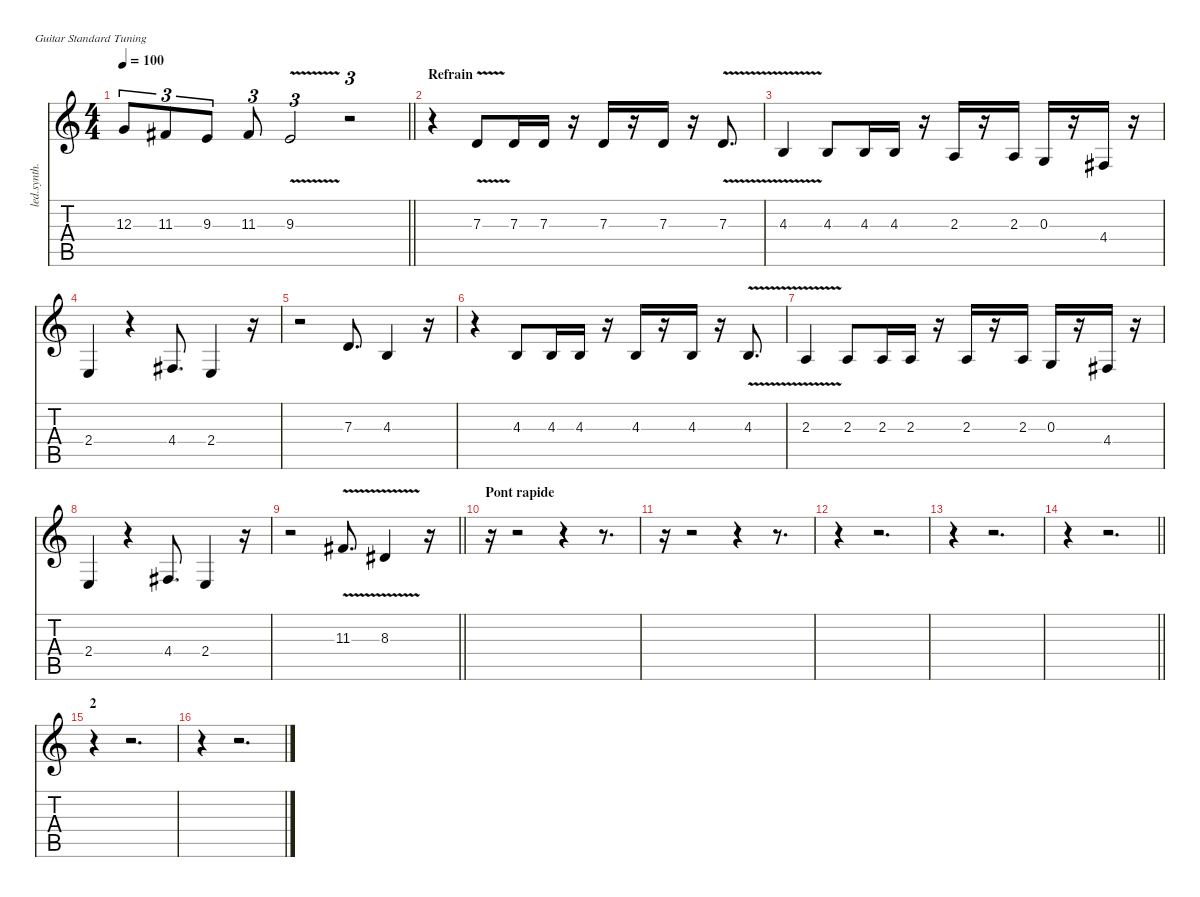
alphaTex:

\defaultSystemsLayout 4
\hideDynamics
\bracketExtendMode nobrackets
\otherSystemsTrackNameOrientation horizontal
\track ("Chant" "led.synth.") {instrument lead2sawtooth}
\staff {score tabs}
\tuning (E4 B3 G3 D3 A2 E2)
\ts (4 4)
\tempo 100
\clef g2
\barLineRight lightlight
\ks c
12.3.8{tu (3 2) dy f beam Up} 11.3{acc #}.8{tu (3 2) beam Up} 9.3.8{tu (3 2) beam Up} 11.3{acc #}.8{tu (3 2) beam Up} 9.3{v}.2{tu (3 2) beam Up} r.2{tu (3 2) beam Up} |
\section ("" "Refrain")
r.4{beam Down} 7.3{v}.8{beam Up} 7.3.16{beam Up} 7.3.16{beam Up} r.16{beam Up} 7.3.16{beam Up} r.16{beam Up} 7.3.16{beam Up} r.16{beam Up} 7.3{v}.8{d beam Up} |
4.3{v}.4{beam Up} 4.3.8{beam Up} 4.3.16{beam Up} 4.3.16{beam Up} r.16{beam Up} 2.3.16{beam Up} r.16{beam Up} 2.3.16{beam Up} 0.3.16{beam Up} r.16{beam Up} 4.4{acc #}.16{beam Up} r.16{beam Up} |
2.4.4{beam Up} r.4{beam Up} 4.4{acc #}.8{d beam Up} 2.4.4{beam Up} r.16{beam Up} |
r.2{beam Down} 7.3.8{d beam Up} 4.3.4{beam Up} r.16{beam Up} |
r.4{beam Down} 4.3.8{beam Up} 4.3.16{beam Up} 4.3.16{beam Up} r.16{beam Up} 4.3.16{beam Up} r.16{beam Up} 4.3.16{beam Up} r.16{beam Up} 4.3{v}.8{d beam Up} |
2.3{v}.4{beam Up} 2.3.8{beam Up} 2.3.16{beam Up} 2.3.16{beam Up} r.16{beam Up} 2.3.16{beam Up} r.16{beam Up} 2.3.16{beam Up} 0.3.16{beam Up} r.16{beam Up} 4.4{acc #}.16{beam Up} r.16{beam Up} |
2.4.4{beam Up} r.4{beam Up} 4.4{acc #}.8{d beam Up} 2.4.4{beam Up} r.16{beam Up} |
\barLineRight lightlight
r.2{beam Down} 11.3{v acc #}.8{d beam Up} 8.3{v acc #}.4{beam Up} r.16{beam Up} |
\section ("" "Pont rapide")
r.16{beam Down} r.2{beam Down} r.4{beam Down} r.8{d beam Down} |
r.16{beam Down} r.2{beam Down} r.4{beam Down} r.8{d beam Down} |
r.4{beam Down} r.2{d beam Down} |
r.4{beam Down} r.2{d beam Down} |
\barLineRight lightlight
r.4{beam Down} r.2{d beam Down} |
\section ("" "2")
r.4{beam Down} r.2{d beam Down} |
r.4{beam Down} r.2{d beam Down}
